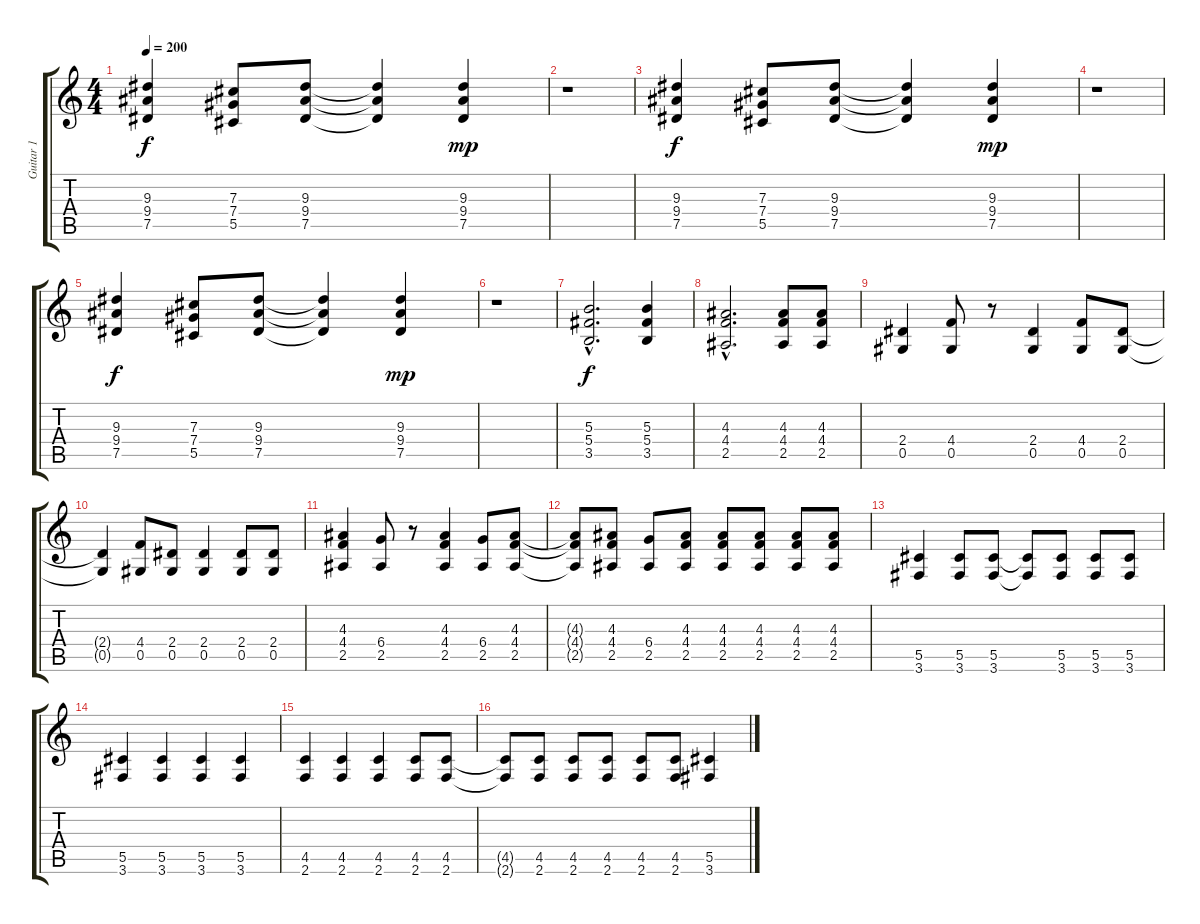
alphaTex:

\track ("Guitar 1" "Guitar 1") {instrument distortionguitar}
\staff {score tabs}
\tuning (Eb4 Bb3 Gb3 Db3 Ab2 Eb2) {hide}
\ts (4 4)
\tempo 200
\clef g2
\ks c
(9.3 9.4 7.5).4{dy f} (7.3 7.4 5.5).8 (9.3 9.4 7.5).8 (9.3{t} 9.4{t} 7.5{t}).4 (9.3 9.4 7.5).4{dy mp} |
r.1 |
(9.3 9.4 7.5).4{dy f} (7.3 7.4 5.5).8 (9.3 9.4 7.5).8 (9.3{t} 9.4{t} 7.5{t}).4 (9.3 9.4 7.5).4{dy mp} |
r.1 |
(9.3 9.4 7.5).4{dy f} (7.3 7.4 5.5).8 (9.3 9.4 7.5).8 (9.3{t} 9.4{t} 7.5{t}).4 (9.3 9.4 7.5).4{dy mp} |
r.1 |
(5.3{hac} 5.4{hac} 3.5{hac}).2{d dy f} (5.3 5.4 3.5).4 |
(4.3{hac} 4.4{hac} 2.5{hac}).2{d} (4.3 4.4 2.5).8 (4.3 4.4 2.5).8 |
(2.4 0.5).4 (4.4 0.5).8 r.8 (2.4 0.5).4 (4.4 0.5).8 (2.4 0.5).8 |
(2.4{t} 0.5{t}).4 (4.4 0.5).8 (2.4 0.5).8 (2.4 0.5).4 (2.4 0.5).8 (2.4 0.5).8 |
(4.3 4.4 2.5).4 (6.4 2.5).8 r.8 (4.3 4.4 2.5).4 (6.4 2.5).8 (4.3 4.4 2.5).8 |
(4.3{t} 4.4{t} 2.5{t}).8 (4.3 4.4 2.5).8 (6.4 2.5).8 (4.3 4.4 2.5).8 (4.3 4.4 2.5).8 (4.3 4.4 2.5).8 (4.3 4.4 2.5).8 (4.3 4.4 2.5).8 |
(5.5 3.6).4 (5.5 3.6).8 (5.5 3.6).8 (5.5{t} 3.6{t}).8 (5.5 3.6).8 (5.5 3.6).8 (5.5 3.6).8 |
(5.5 3.6).4 (5.5 3.6).4 (5.5 3.6).4 (5.5 3.6).4 |
(4.5 2.6).4 (4.5 2.6).4 (4.5 2.6).4 (4.5 2.6).8 (4.5 2.6).8 |
(4.5{t} 2.6{t}).8 (4.5 2.6).8 (4.5 2.6).8 (4.5 2.6).8 (4.5 2.6).8 (4.5 2.6).8 (5.5 3.6).4
